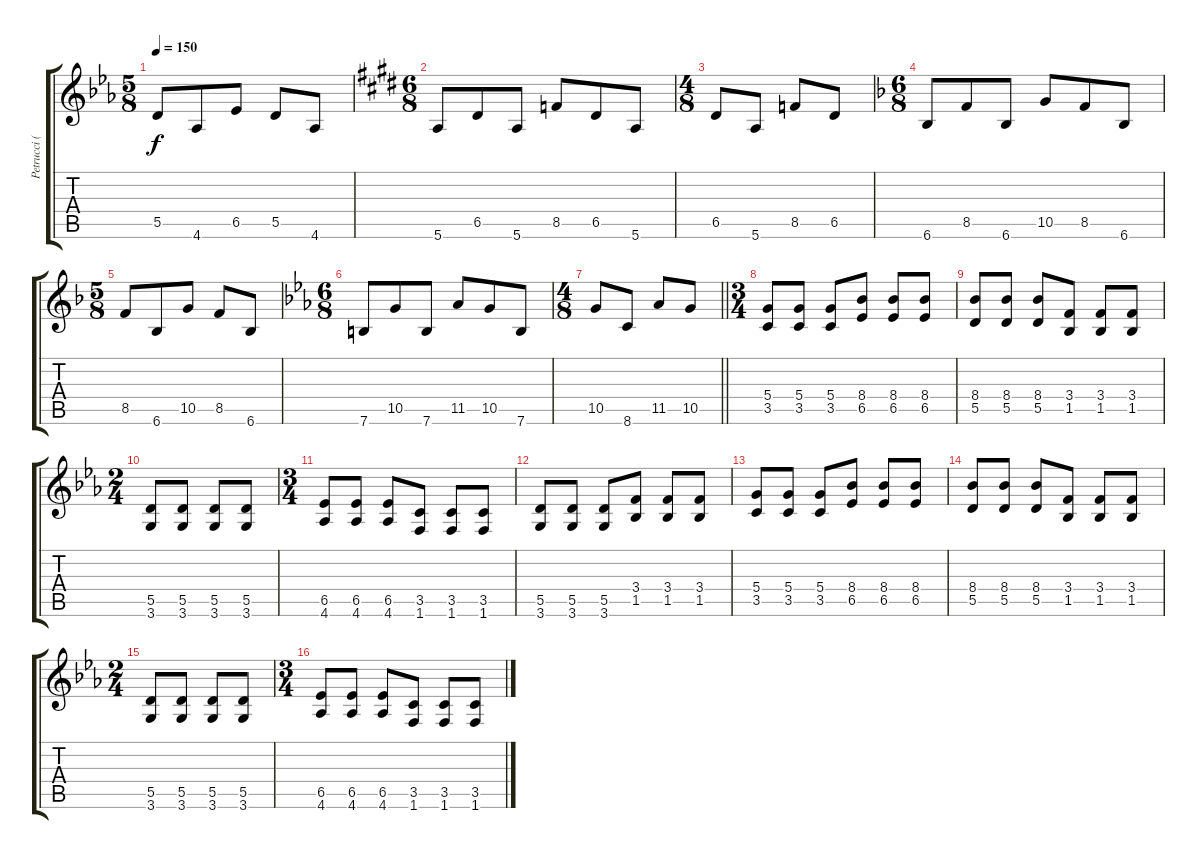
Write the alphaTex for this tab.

\track ("Petrucci (guitar one)" "Petrucci (") {instrument distortionguitar}
\staff {score tabs}
\tuning (E4 B3 G3 D3 A2 E2) {hide}
\ts (5 8)
\tempo 150
\clef g2
\ks cminor
5.5.8{dy f} 4.6.8 6.5.8 5.5.8 4.6.8 |
\ts (6 8)
\ks c#minor
5.6.8 6.5.8 5.6.8 8.5.8 6.5.8 5.6.8 |
\ts (4 8)
6.5.8 5.6.8 8.5.8 6.5.8 |
\ts (6 8)
\ks dminor
6.6.8 8.5.8 6.6.8 10.5.8 8.5.8 6.6.8 |
\ts (5 8)
8.5.8 6.6.8 10.5.8 8.5.8 6.6.8 |
\ts (6 8)
\ks cminor
7.6.8 10.5.8 7.6.8 11.5.8 10.5.8 7.6.8 |
\ts (4 8)
\barLineRight lightlight
10.5.8 8.6.8 11.5.8 10.5.8 |
\ts (3 4)
(5.4 3.5).8 (5.4 3.5).8 (5.4 3.5).8 (8.4 6.5).8 (8.4 6.5).8 (8.4 6.5).8 |
(8.4 5.5).8 (8.4 5.5).8 (8.4 5.5).8 (3.4 1.5).8 (3.4 1.5).8 (3.4 1.5).8 |
\ts (2 4)
(5.5 3.6).8 (5.5 3.6).8 (5.5 3.6).8 (5.5 3.6).8 |
\ts (3 4)
(6.5 4.6).8 (6.5 4.6).8 (6.5 4.6).8 (3.5 1.6).8 (3.5 1.6).8 (3.5 1.6).8 |
(5.5 3.6).8 (5.5 3.6).8 (5.5 3.6).8 (3.4 1.5).8 (3.4 1.5).8 (3.4 1.5).8 |
(5.4 3.5).8 (5.4 3.5).8 (5.4 3.5).8 (8.4 6.5).8 (8.4 6.5).8 (8.4 6.5).8 |
(8.4 5.5).8 (8.4 5.5).8 (8.4 5.5).8 (3.4 1.5).8 (3.4 1.5).8 (3.4 1.5).8 |
\ts (2 4)
(5.5 3.6).8 (5.5 3.6).8 (5.5 3.6).8 (5.5 3.6).8 |
\ts (3 4)
(6.5 4.6).8 (6.5 4.6).8 (6.5 4.6).8 (3.5 1.6).8 (3.5 1.6).8 (3.5 1.6).8
